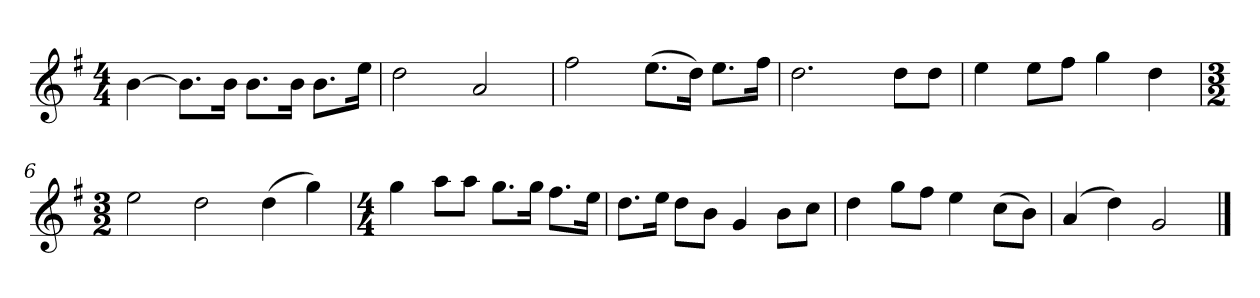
**kern
*part1
*staff1
*k[f#]
*M4/4
*MM120
=1
[4b
8.bL]
16bJk
8.bL
16bJk
8.bL
16eeJk
=2
2dd
2a
=3
2ff#
(8.eeL
16ddJk)
8.eeL
16ff#Jk
=4
2.dd
8ddL
8ddJ
=5
4ee
8eeL
8ff#J
4gg
4dd
=6
*M3/2
2ee
2dd
(4dd
4gg)
=7
*M4/4
4gg
8aaL
8aaJ
8.ggL
16ggJk
8.ff#L
16eeJk
=8
8.ddL
16eeJk
8ddL
8bJ
4g
8bL
8ccJ
=9
4dd
8ggL
8ff#J
4ee
(8ccL
8bJ)
=10
(4a
4dd)
2g
==
*-
